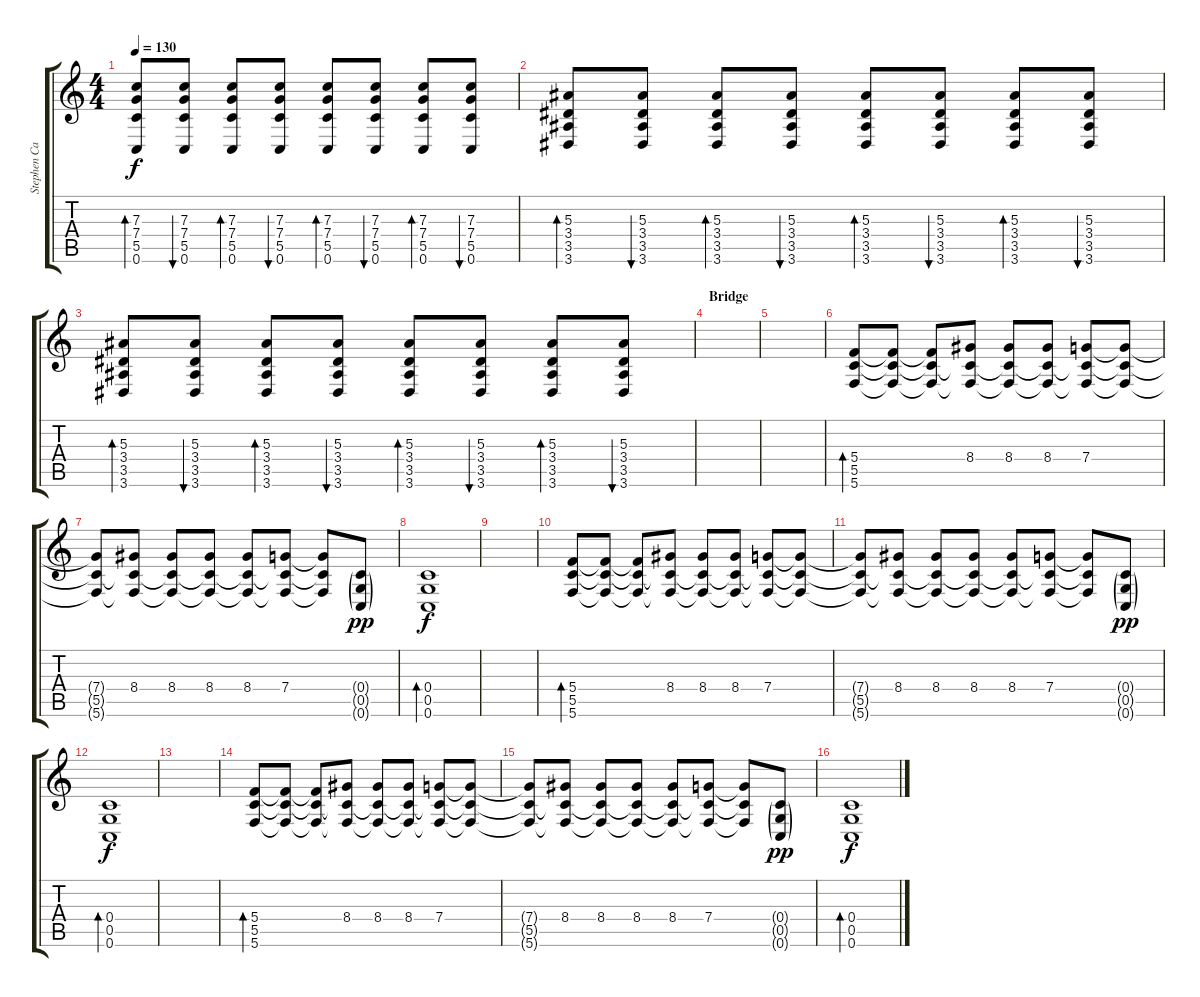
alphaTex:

\track ("Stephen Carpenter" "Stephen Ca") {instrument acousticguitarsteel}
\staff {score tabs}
\tuning (D4 A3 F3 C3 G2 C2) {hide}
\ts (4 4)
\tempo 130
\clef g2
\ks c
(7.3 7.4 5.5 0.6).8{bd 60 dy f} (7.3 7.4 5.5 0.6).8{bu 60} (7.3 7.4 5.5 0.6).8{bd 60} (7.3 7.4 5.5 0.6).8{bu 60} (7.3 7.4 5.5 0.6).8{bd 60} (7.3 7.4 5.5 0.6).8{bu 60} (7.3 7.4 5.5 0.6).8{bd 60} (7.3 7.4 5.5 0.6).8{bu 60} |
(5.3 3.4 3.5 3.6).8{bd 60} (5.3 3.4 3.5 3.6).8{bu 60} (5.3 3.4 3.5 3.6).8{bd 60} (5.3 3.4 3.5 3.6).8{bu 60} (5.3 3.4 3.5 3.6).8{bd 60} (5.3 3.4 3.5 3.6).8{bu 60} (5.3 3.4 3.5 3.6).8{bd 60} (5.3 3.4 3.5 3.6).8{bu 60} |
(5.3 3.4 3.5 3.6).8{bd 60} (5.3 3.4 3.5 3.6).8{bu 60} (5.3 3.4 3.5 3.6).8{bd 60} (5.3 3.4 3.5 3.6).8{bu 60} (5.3 3.4 3.5 3.6).8{bd 60} (5.3 3.4 3.5 3.6).8{bu 60} (5.3 3.4 3.5 3.6).8{bd 60} (5.3 3.4 3.5 3.6).8{bu 60} |
\section ("" "Bridge")
|
|
(5.4 5.5 5.6).8{bd 120} (5.4{t} 5.5{t} 5.6{t}).8 (5.4{t} 5.5{t} 5.6{t}).8 (8.4 5.5{t} 5.6{t}).8 (8.4 5.5{t} 5.6{t}).8 (8.4 5.5{t} 5.6{t}).8 (7.4 5.5{t} 5.6{t}).8 (7.4{t} 5.5{t} 5.6{t}).8 |
(7.4{t} 5.5{t} 5.6{t}).8 (8.4 5.5{t} 5.6{t}).8 (8.4 5.5{t} 5.6{t}).8 (8.4 5.5{t} 5.6{t}).8 (8.4 5.5{t} 5.6{t}).8 (7.4 5.5{t} 5.6{t}).8 (7.4{t} 5.5{t} 5.6{t}).8 (0.4{g} 0.5{g} 0.6{g}).8{dy pp} |
(0.4 0.5 0.6).1{bd 120 dy f} |
|
(5.4 5.5 5.6).8{bd 120} (5.4{t} 5.5{t} 5.6{t}).8 (5.4{t} 5.5{t} 5.6{t}).8 (8.4 5.5{t} 5.6{t}).8 (8.4 5.5{t} 5.6{t}).8 (8.4 5.5{t} 5.6{t}).8 (7.4 5.5{t} 5.6{t}).8 (7.4{t} 5.5{t} 5.6{t}).8 |
(7.4{t} 5.5{t} 5.6{t}).8 (8.4 5.5{t} 5.6{t}).8 (8.4 5.5{t} 5.6{t}).8 (8.4 5.5{t} 5.6{t}).8 (8.4 5.5{t} 5.6{t}).8 (7.4 5.5{t} 5.6{t}).8 (7.4{t} 5.5{t} 5.6{t}).8 (0.4{g} 0.5{g} 0.6{g}).8{dy pp} |
(0.4 0.5 0.6).1{bd 120 dy f} |
|
(5.4 5.5 5.6).8{bd 120} (5.4{t} 5.5{t} 5.6{t}).8 (5.4{t} 5.5{t} 5.6{t}).8 (8.4 5.5{t} 5.6{t}).8 (8.4 5.5{t} 5.6{t}).8 (8.4 5.5{t} 5.6{t}).8 (7.4 5.5{t} 5.6{t}).8 (7.4{t} 5.5{t} 5.6{t}).8 |
(7.4{t} 5.5{t} 5.6{t}).8 (8.4 5.5{t} 5.6{t}).8 (8.4 5.5{t} 5.6{t}).8 (8.4 5.5{t} 5.6{t}).8 (8.4 5.5{t} 5.6{t}).8 (7.4 5.5{t} 5.6{t}).8 (7.4{t} 5.5{t} 5.6{t}).8 (0.4{g} 0.5{g} 0.6{g}).8{dy pp} |
(0.4 0.5 0.6).1{bd 120 dy f}
